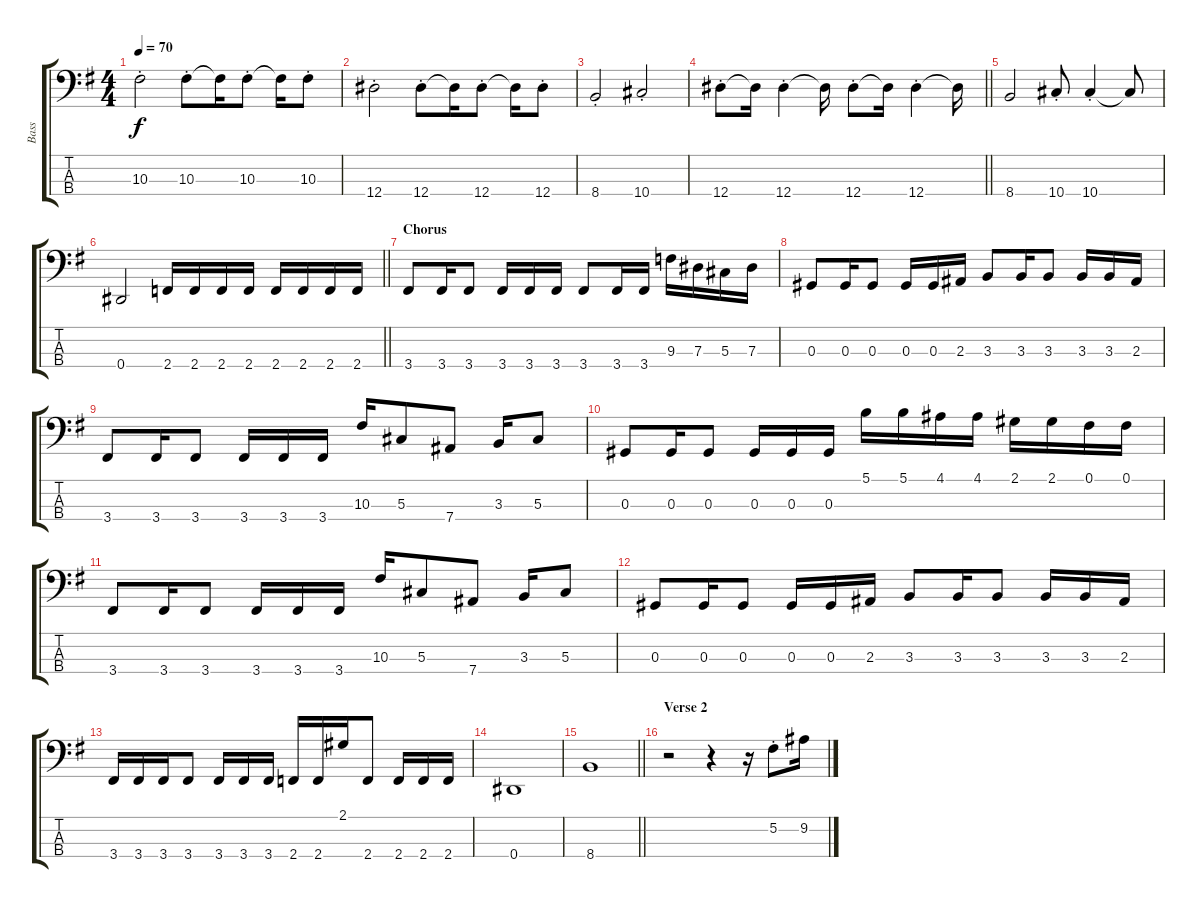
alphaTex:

\track ("Bass" "Bass") {instrument electricbassfinger}
\staff {score tabs}
\tuning (Gb2 Db2 Ab1 Eb1) {hide}
\ts (4 4)
\tempo 70
\clef f4
\ks g
10.3{st}.2{dy f} 10.3{st}.8 10.3{t}.16 10.3{st}.8 10.3{t}.16 10.3{st}.8 |
12.4{st}.2 12.4{st}.8 12.4{t}.16 12.4{st}.8 12.4{t}.16 12.4{st}.8 |
8.4{st}.2 10.4{st}.2 |
\barLineRight lightlight
12.4{st}.8 12.4{t}.16 12.4{st}.4 12.4{t}.16 12.4{st}.8 12.4{t}.16 12.4{st}.4 12.4{t}.16 |
8.4.2 10.4{st}.8 10.4{st}.4 10.4{t}.8 |
\barLineRight lightlight
0.4.2 2.4.16 2.4.16 2.4.16 2.4.16 2.4.16 2.4.16 2.4.16 2.4.16 |
\section ("" "Chorus")
3.4.8 3.4.16 3.4.8 3.4.16 3.4.16 3.4.16 3.4.8 3.4.16 3.4.16 9.3.16 7.3.16 5.3.16 7.3.16 |
0.3.8 0.3.16 0.3.8 0.3.16 0.3.16 2.3.16 3.3.8 3.3.16 3.3.8 3.3.16 3.3.16 2.3.16 |
3.4.8 3.4.16 3.4.8 3.4.16 3.4.16 3.4.16 10.3.16 5.3.8 7.4.8 3.3.16 5.3.8 |
0.3.8 0.3.16 0.3.8 0.3.16 0.3.16 0.3.16 5.1.16 5.1.16 4.1.16 4.1.16 2.1.16 2.1.16 0.1.16 0.1.16 |
3.4.8 3.4.16 3.4.8 3.4.16 3.4.16 3.4.16 10.3.16 5.3.8 7.4.8 3.3.16 5.3.8 |
0.3.8 0.3.16 0.3.8 0.3.16 0.3.16 2.3.16 3.3.8 3.3.16 3.3.8 3.3.16 3.3.16 2.3.16 |
3.4.16 3.4.16 3.4.16 3.4.8 3.4.16 3.4.16 3.4.16 2.4.16 2.4.16 2.1.16 2.4.8 2.4.16 2.4.16 2.4.16 |
0.4.1 |
\barLineRight lightlight
8.4.1 |
\section ("" "Verse 2")
r.2 r.4 r.16 5.2{st}.8 9.2.16
